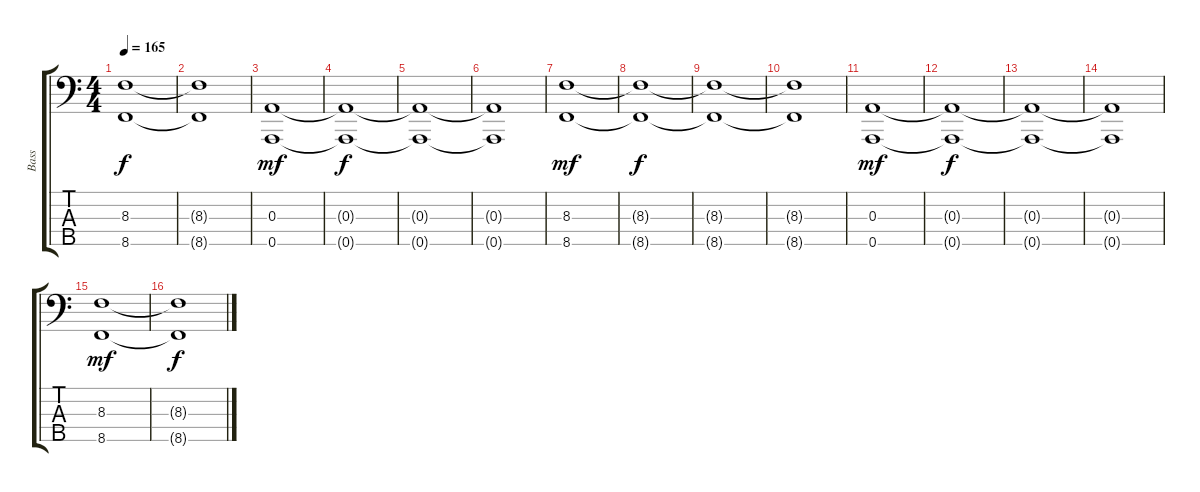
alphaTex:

\track ("Bass" "Bass") {instrument electricbasspick}
\staff {score tabs}
\tuning (G2 D2 A1 E1 A0) {hide}
\ts (4 4)
\tempo 165
\clef f4
\ks c
(8.3{t} 8.5{t}).1{dy f} |
(8.3{t} 8.5{t}).1 |
(0.3 0.5).1{dy mf} |
(0.3{t} 0.5{t}).1{dy f} |
(0.3{t} 0.5{t}).1 |
(0.3{t} 0.5{t}).1 |
(8.3 8.5).1{dy mf} |
(8.3{t} 8.5{t}).1{dy f} |
(8.3{t} 8.5{t}).1 |
(8.3{t} 8.5{t}).1 |
(0.3 0.5).1{dy mf} |
(0.3{t} 0.5{t}).1{dy f} |
(0.3{t} 0.5{t}).1 |
(0.3{t} 0.5{t}).1 |
(8.3 8.5).1{dy mf} |
(8.3{t} 8.5{t}).1{dy f}
